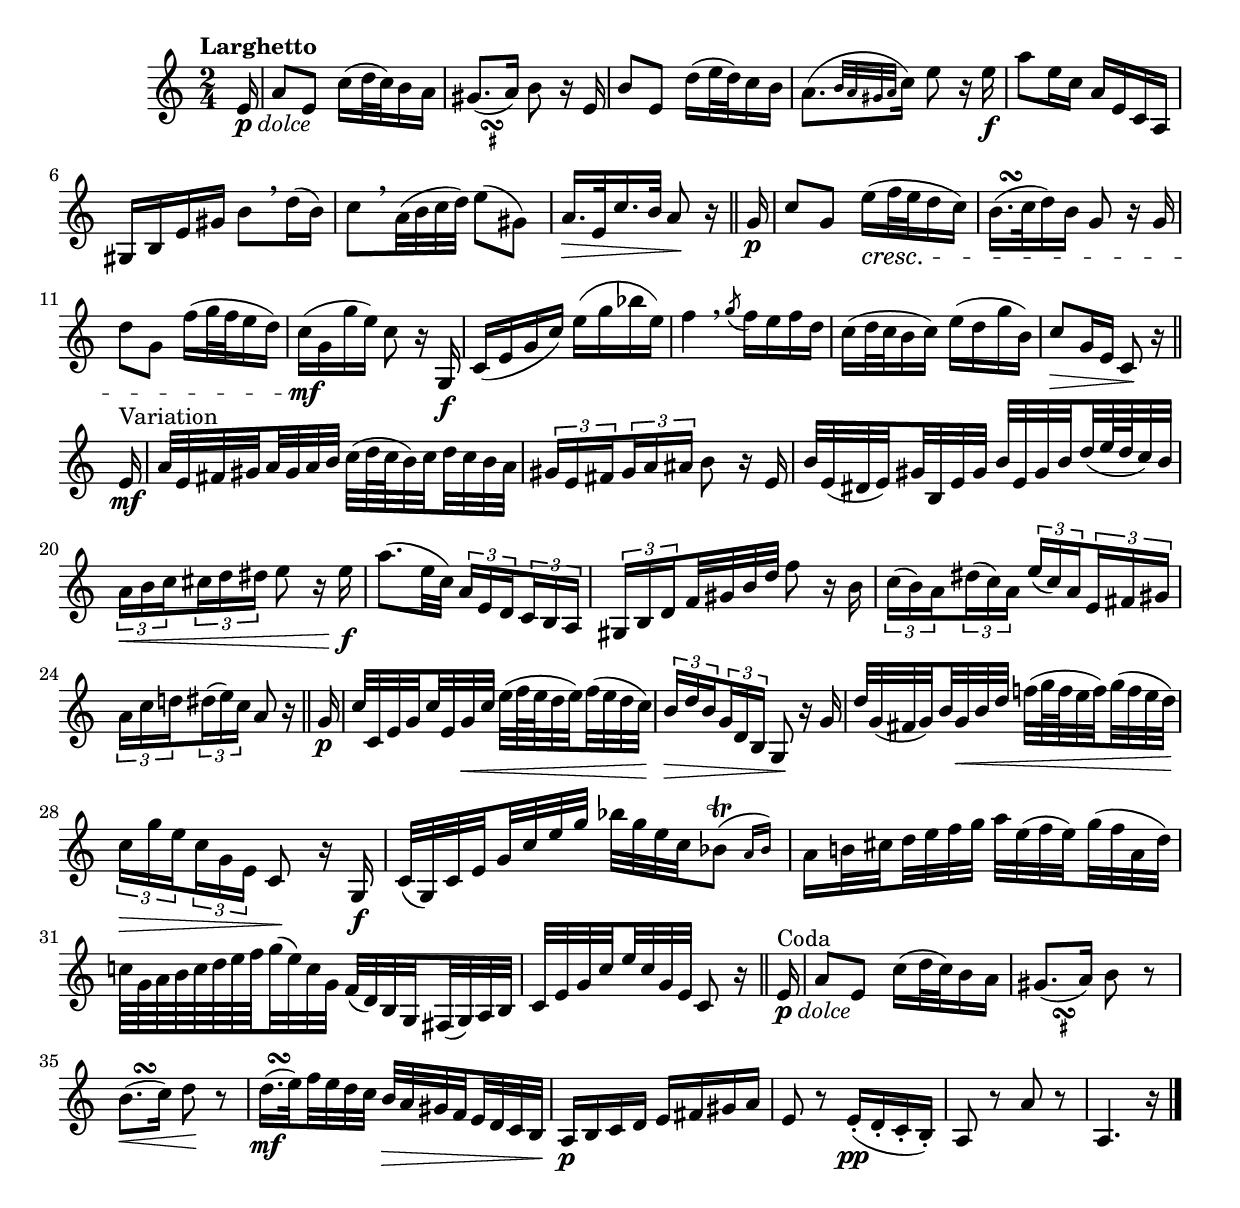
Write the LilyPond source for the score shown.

\version "2.22.0"

\include "../turn-markup.ily"

\relative {
  \language "english"

  \transposition f

  \tempo "Larghetto"

  \key a \minor
  \time 2/4

  \partial 16 e'16_\markup { \dynamic "p" \italic "dolce" }
  a8 e c'16( d32 c) b16 a |
  <<
    { g-sharp8.( a16) }
    { s8 s_#(turn-with-accidentals (markup #:null) (markup #:sharp)) }
  >> b8 r16 e, |
  b'8 e, d'16( e32 d) c16 b |
  a8.[( \grace { b32 a g-sharp a } c16)] e8 r16 e \f |
  a8 e16 c a e c a |
  g-sharp16 b e g-sharp b8[ \breathe d16( b)] |
  c8[ \breathe a32( b c d)] e8( g-sharp,) |
  a16. \> e32 c'16. b32 a8 \! r16 \bar "||"

  g16 \p |
  c8 g e'16( \cresc f32 e d16 c) |
  <<
    { b16.( c32 }
    { s16 s^\turn-markup }
  >> d16) b g8 r16 g |
  d'8 g, f'16( g32 f e16 d) |
  c16( \mf g g' e) c8 r16 g, \f |
  c16( e g c) e( g b-flat e,) |
  f4 \breathe \acciaccatura g8 f16 e f d |
  c16( d32 c b16 c) e( d g b,) |
  c8 \> g16 e c8 \! r16 \bar "||"

  \set subdivideBeams = ##t
  \set baseMoment = #(ly:make-moment 1/8)
  \set beatStructure = 2,2

  e16^"Variation" \mf |
  a32 e f-sharp g-sharp a g-sharp a b c( d64 c b32) c d c b a |
  \tuplet 3/2 8 { g-sharp16 e f-sharp g-sharp a a-sharp } b8 r16 e, |
  b'32 e,( d-sharp e) g-sharp b, e g-sharp b e, g-sharp b d( e64 d c32) b |
  \tuplet 3/2 8 { a16 \< b c c-sharp d d-sharp } e8 r16 e \f |
  a8.( e32 c) \tuplet 3/2 8 { a16 e d c b a } |
  \tuplet 3/2 { g-sharp16 b d } f32 g-sharp b d f8 r16 b, |
  \tuplet 3/2 8 { c16( b) a d-sharp( c) a] e'( c) a e f-sharp g-sharp } |
  \tuplet 3/2 8 { a c d-natural! d-sharp( e) c } a8 r16 \bar "||"

  g16 \p |
  c32 c, e g c e, g \< c e( f64 e d32 e) f( e d c) |
  \tuplet 3/2 8 { b16 \> d b g d b } g8 \! r16 g' |
  d'32 g,( f-sharp g) b g \< b d f-natural!( g64 f e32 f) g( f e d) |
  \tuplet 3/2 8 { c16 \> g' e c g e } c8 \! r16 g \f |
  c32( g) c e g c e g b-flat g e c \afterGrace b-flat8\trill( { a16 b-flat) } |
  a16 b-natural!32 c-sharp d e f g a e( f e) g( f a, d) |
  c-natural!64 g a b c d e f g32( e) c g f( d) b g f-sharp( g) a b |
  c e g c e c g e c8 r16 \bar "||"

  \set subdivideBeams = ##f

  e16^"Coda"_\markup { \dynamic "p" \italic "dolce" }
  a8 e c'16( d32 c) b16 a |
  <<
    { g-sharp8.( a16) }
    { s8 s_#(turn-with-accidentals (markup #:null) (markup #:sharp)) }
  >> b8 r |
  <<
    { b8.( \< c16) }
    { s8 s^\turn-markup }
  >> d8 \! r |
  \set subdivideBeams = ##t
  <<
    { d16.( \mf e32) }
    { s16 s^\turn-markup }
  >> f32 e d c b \> a g-sharp f e d c b |
  \set subdivideBeams = ##f
  a16 \p b c d e f-sharp g-sharp a |
  e8 r e16-.( \pp d-. c-. b-.) |
  a8 r a' r |
  a,4. r16 \bar "|."
}
